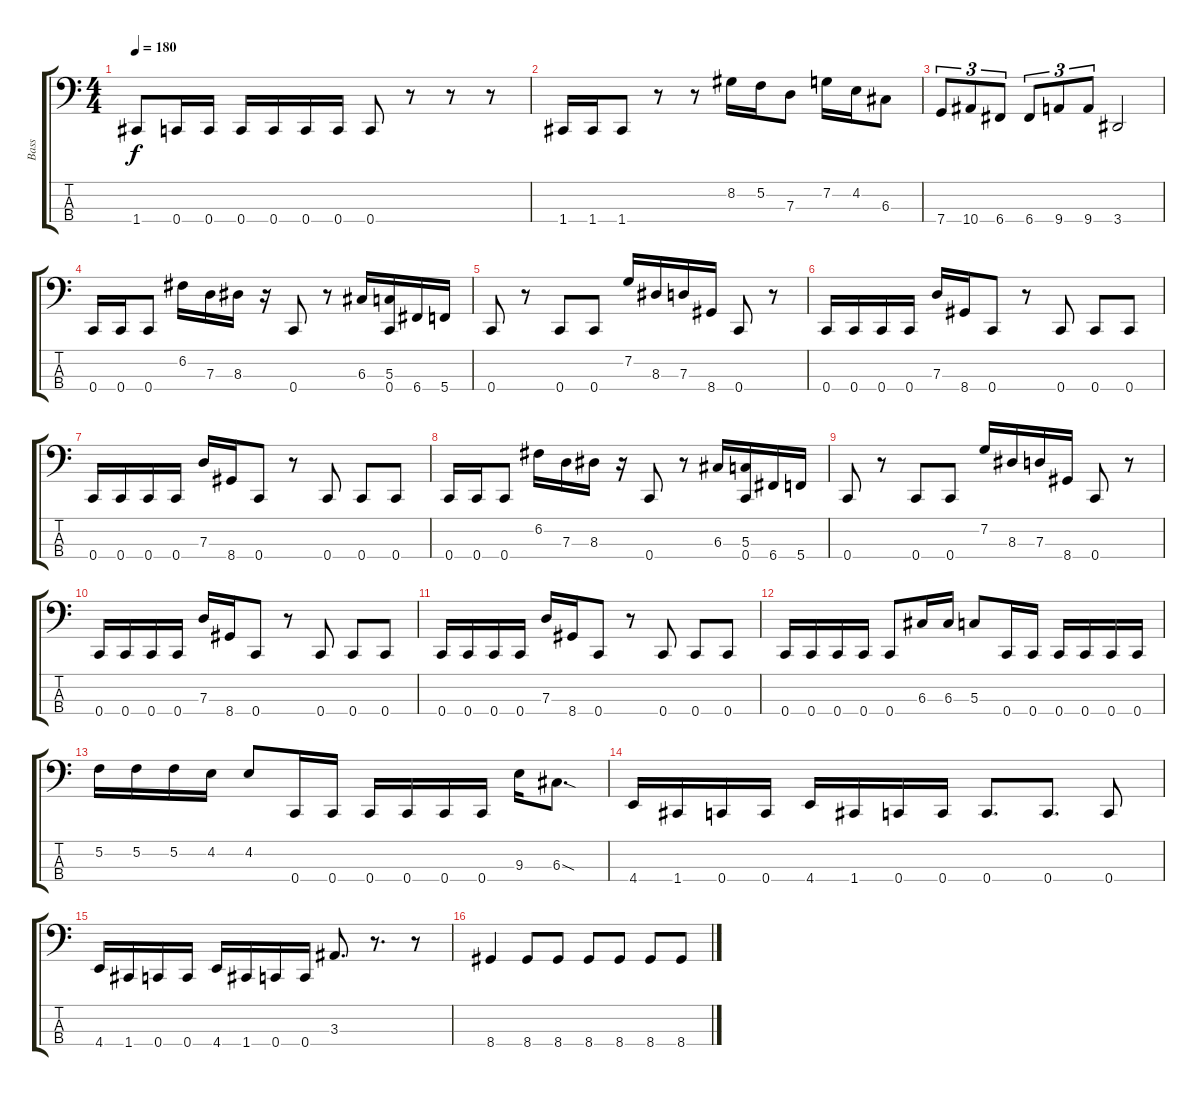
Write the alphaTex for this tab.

\track ("Bass" "Bass") {instrument electricbasspick}
\staff {score tabs}
\tuning (F2 C2 G1 C1) {hide}
\ts (4 4)
\tempo 180
\clef f4
\ks c
1.4.8{dy f} 0.4.16 0.4.16 0.4.16 0.4.16 0.4.16 0.4.16 0.4.8 r.8 r.8 r.8 |
1.4.16 1.4.16 1.4.8 r.8 r.8 8.2.16 5.2.16 7.3.8 7.2.16 4.2.16 6.3.8 |
7.4.8{tu (3 2)} 10.4.8{tu (3 2)} 6.4.8{tu (3 2)} 6.4.8{tu (3 2)} 9.4.8{tu (3 2)} 9.4.8{tu (3 2)} 3.4.2 |
0.4.16 0.4.16 0.4.8 6.2.16 7.3.16 8.3.16 r.16 0.4.8 r.8 6.3.16 (5.3 0.4).16 6.4.16 5.4.16 |
0.4.8 r.8 0.4.8 0.4.8 7.2.16 8.3.16 7.3.16 8.4.16 0.4.8 r.8 |
0.4.16 0.4.16 0.4.16 0.4.16 7.3.16 8.4.16 0.4.8 r.8 0.4.8 0.4.8 0.4.8 |
0.4.16 0.4.16 0.4.16 0.4.16 7.3.16 8.4.16 0.4.8 r.8 0.4.8 0.4.8 0.4.8 |
0.4.16 0.4.16 0.4.8 6.2.16 7.3.16 8.3.16 r.16 0.4.8 r.8 6.3.16 (5.3 0.4).16 6.4.16 5.4.16 |
0.4.8 r.8 0.4.8 0.4.8 7.2.16 8.3.16 7.3.16 8.4.16 0.4.8 r.8 |
0.4.16 0.4.16 0.4.16 0.4.16 7.3.16 8.4.16 0.4.8 r.8 0.4.8 0.4.8 0.4.8 |
0.4.16 0.4.16 0.4.16 0.4.16 7.3.16 8.4.16 0.4.8 r.8 0.4.8 0.4.8 0.4.8 |
0.4.16 0.4.16 0.4.16 0.4.16 0.4.8 6.3.16 6.3.16 5.3.8 0.4.16 0.4.16 0.4.16 0.4.16 0.4.16 0.4.16 |
5.2.16 5.2.16 5.2.16 4.2.16 4.2.8 0.4.16 0.4.16 0.4.16 0.4.16 0.4.16 0.4.16 9.3.16 6.3{sod}.8{d} |
4.4.16 1.4.16 0.4.16 0.4.16 4.4.16 1.4.16 0.4.16 0.4.16 0.4.8{d} 0.4.8{d} 0.4.8 |
4.4.16 1.4.16 0.4.16 0.4.16 4.4.16 1.4.16 0.4.16 0.4.16 3.3.8{d} r.8{d} r.8 |
8.4.4 8.4.8 8.4.8 8.4.8 8.4.8 8.4.8 8.4.8
